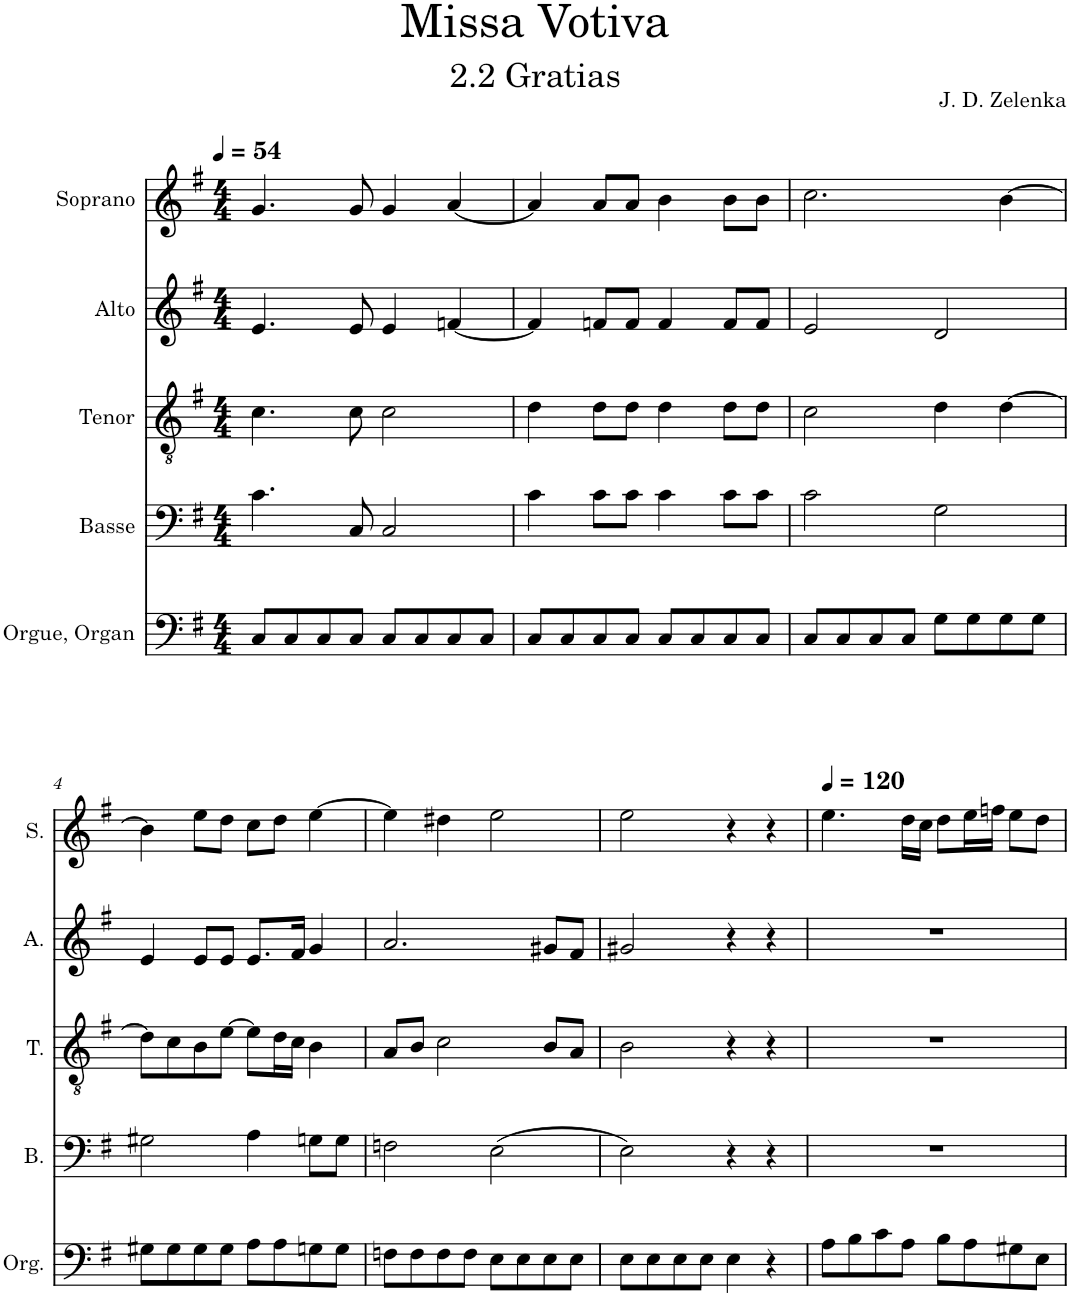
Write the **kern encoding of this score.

**kern	**kern	**kern	**kern	**kern
*part5	*part4	*part3	*part2	*part1
*staff5	*staff4	*staff3	*staff2	*staff1
*I"Orgue, Organ	*I"Basse	*I"Tenor	*I"Alto	*I"Soprano
*I'Org.	*I'B.	*I'T.	*I'A.	*I'S.
*clefF4	*clefF4	*clefGv2	*clefG2	*clefG2
*k[f#]	*k[f#]	*k[f#]	*k[f#]	*k[f#]
*M4/4	*M4/4	*M4/4	*M4/4	*M4/4
*MM54	*MM54	*MM54	*MM54	*MM54
=1	=1	=1	=1	=1
8C/L	4.c\	4.c\	4.e/	4.g/
8C/	.	.	.	.
8C/	.	.	.	.
8C/J	8C/	8c\	8e/	8g/
8C/L	2C/	2c\	4e/	4g/
8C/	.	.	.	.
8C/	.	.	[4fn/	[4a/
8C/J	.	.	.	.
=2	=2	=2	=2	=2
8C/L	4c\	4d\	4f/]	4a/]
8C/	.	.	.	.
8C/	8c\L	8d\L	8fn/L	8a/L
8C/J	8c\J	8d\J	8f/J	8a/J
8C/L	4c\	4d\	4f/	4b\
8C/	.	.	.	.
8C/	8c\L	8d\L	8f/L	8b\L
8C/J	8c\J	8d\J	8f/J	8b\J
=3	=3	=3	=3	=3
8C/L	2c\	2c\	2e/	2.cc\
8C/	.	.	.	.
8C/	.	.	.	.
8C/J	.	.	.	.
8G\L	2G\	4d\	2d/	.
8G\	.	.	.	.
8G\	.	[4d\	.	[4b\
8G\J	.	.	.	.
!!LO:LB:g=z
=4	=4	=4	=4	=4
8G#X\L	2G#X\	8d\L]	4e/	4b\]
8G#\	.	8c\	.	.
8G#\	.	8B\	8e/L	8ee\L
8G#\J	.	[8e\J	8e/J	8dd\J
8A\L	4A\	8e\L]	8.e/L	8cc\L
8A\	.	16d\L	.	8dd\J
.	.	16c\JJ	16f#/Jk	.
8Gn\	8Gn\L	4B\	4g/	[4ee\
8G\J	8G\J	.	.	.
=5	=5	=5	=5	=5
8Fn\L	2Fn\	8A/L	2.a/	4ee\]
8F\	.	8B/J	.	.
8F\	.	2c\	.	4dd#X\
8F\J	.	.	.	.
8E\L	(2E\	.	.	2ee\
8E\	.	.	.	.
8E\	.	8B/L	8g#X/L	.
8E\J	.	8A/J	8f#/J	.
=6	=6	=6	=6	=6
8E\L	2E\)	2B\	2g#X/	2ee\
8E\	.	.	.	.
8E\	.	.	.	.
8E\J	.	.	.	.
4E\	4r	4r	4r	4r
4r	4r	4r	4r	4r
=7	=7	=7	=7	=7
*	*	*	*	*MM120
8A\L	1r	1r	1r	4.ee\
8B\	.	.	.	.
8c\	.	.	.	.
8A\J	.	.	.	16dd\LL
.	.	.	.	16cc\JJ
8B\L	.	.	.	8dd\L
8A\	.	.	.	16ee\L
.	.	.	.	16ffn\JJ
8G#X\	.	.	.	8ee\L
8E\J	.	.	.	8dd\J
=	=	=	=	=
*-	*-	*-	*-	*-
